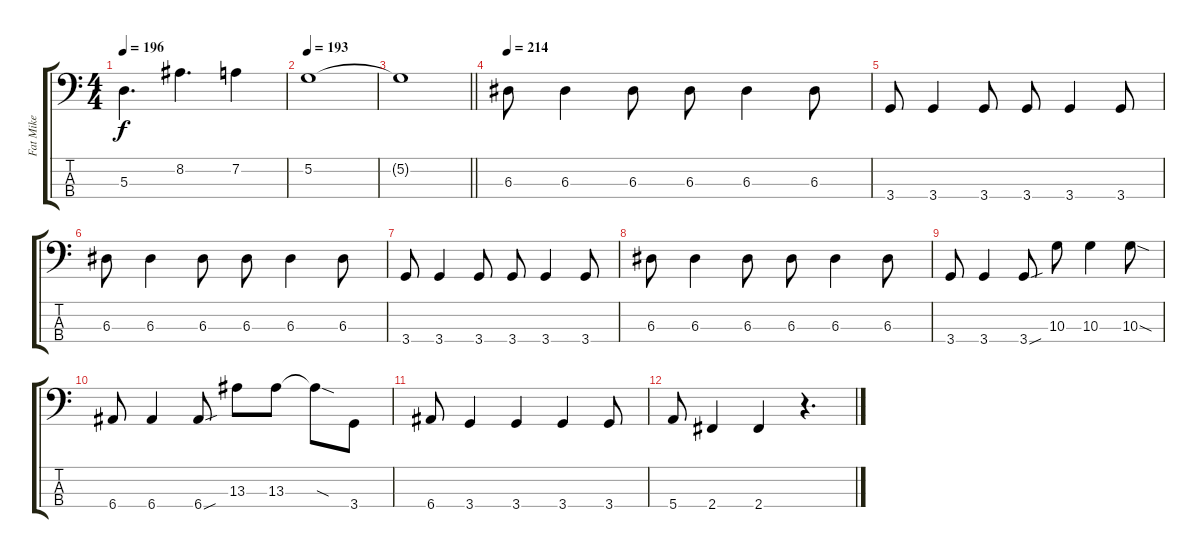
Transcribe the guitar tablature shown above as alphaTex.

\track ("Fat Mike" "Fat Mike") {instrument electricbasspick}
\staff {score tabs}
\tuning (G2 D2 A1 E1) {hide}
\ts (4 4)
\tempo 196
\clef f4
\ks c
5.3.4{d dy f} 8.2.4{d} 7.2.4 |
\tempo 193
5.2.1 |
\barLineRight lightlight
5.2{t}.1 |
\section ("" "")
\tempo 214
6.3.8 6.3.4 6.3.8 6.3.8 6.3.4 6.3.8 |
3.4.8 3.4.4 3.4.8 3.4.8 3.4.4 3.4.8 |
6.3.8 6.3.4 6.3.8 6.3.8 6.3.4 6.3.8 |
3.4.8 3.4.4 3.4.8 3.4.8 3.4.4 3.4.8 |
6.3.8 6.3.4 6.3.8 6.3.8 6.3.4 6.3.8 |
3.4.8 3.4.4 3.4{sou}.8 10.3.8 10.3.4 10.3{sod}.8 |
6.4.8 6.4.4 6.4{sou}.8 13.3.8 13.3.8 13.3{sod t}.8 3.4.8 |
6.4.8 3.4.4 3.4.4 3.4.4 3.4.8 |
5.4.8 2.4.4 2.4.4 r.4{d}
